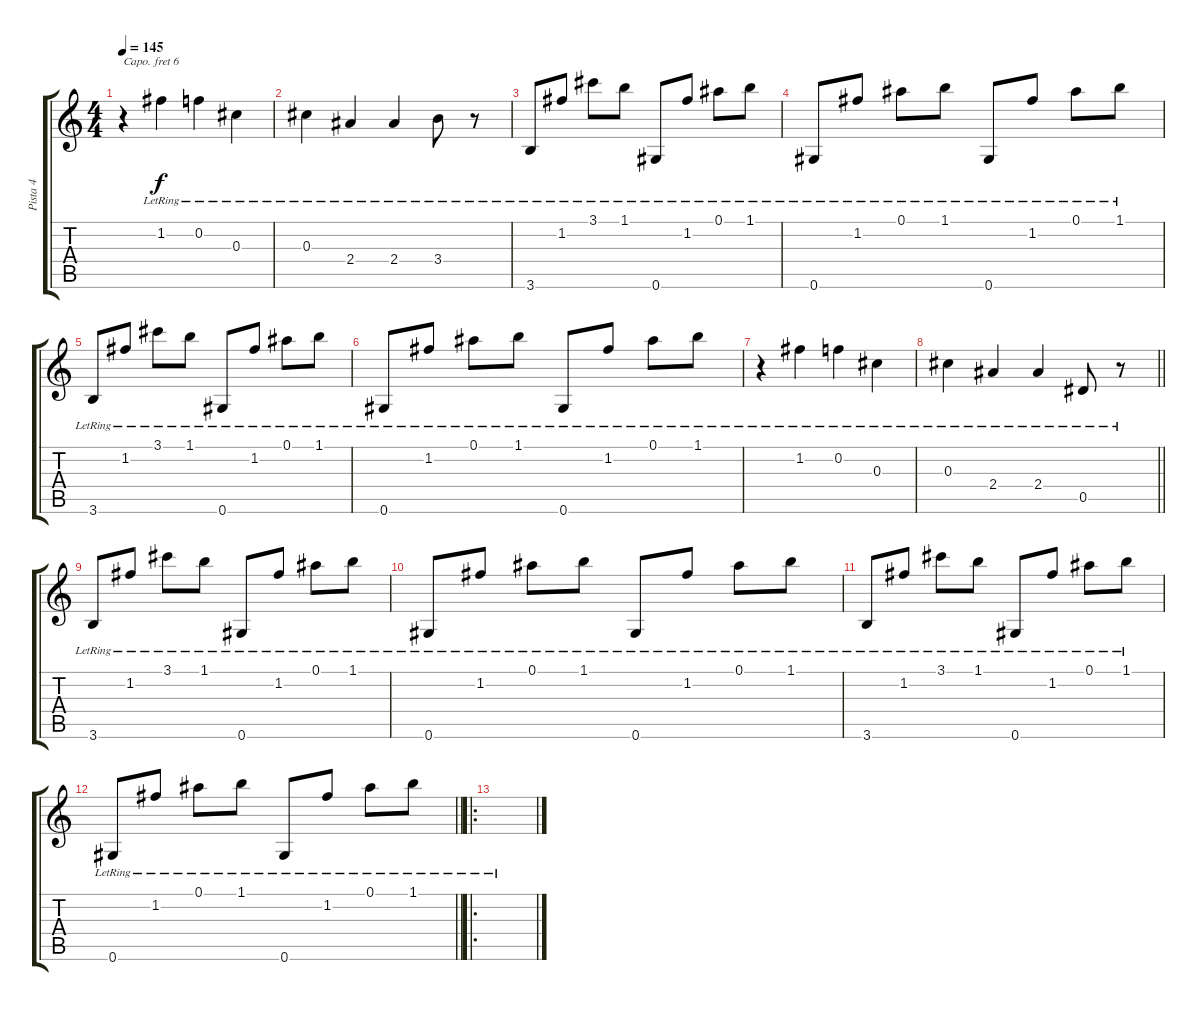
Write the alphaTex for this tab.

\track ("Pista 4" "Pista 4") {instrument electricguitarjazz}
\staff {score tabs}
\capo 6
\tuning (E4 B3 G3 D3 A2 D2) {hide}
\ts (4 4)
\tempo 145
\clef g2
\ks c
r.4{dy f} 1.2{lr}.4 0.2{lr}.4 0.3{lr}.4 |
0.3{lr}.4 2.4{lr}.4 2.4{lr}.4 3.4{lr}.8 r.8 |
3.6{lr}.8 1.2{lr}.8 3.1{lr}.8 1.1{lr}.8 0.6{lr}.8 1.2{lr}.8 0.1{lr}.8 1.1{lr}.8 |
0.6{lr}.8 1.2{lr}.8 0.1{lr}.8 1.1{lr}.8 0.6{lr}.8 1.2{lr}.8 0.1{lr}.8 1.1{lr}.8 |
3.6{lr}.8 1.2{lr}.8 3.1{lr}.8 1.1{lr}.8 0.6{lr}.8 1.2{lr}.8 0.1{lr}.8 1.1{lr}.8 |
0.6{lr}.8 1.2{lr}.8 0.1{lr}.8 1.1{lr}.8 0.6{lr}.8 1.2{lr}.8 0.1{lr}.8 1.1{lr}.8 |
r.4 1.2{lr}.4 0.2{lr}.4 0.3{lr}.4 |
\barLineRight lightlight
0.3{lr}.4 2.4{lr}.4 2.4{lr}.4 0.5{lr}.8 r.8 |
3.6{lr}.8 1.2{lr}.8 3.1{lr}.8 1.1{lr}.8 0.6{lr}.8 1.2{lr}.8 0.1{lr}.8 1.1{lr}.8 |
0.6{lr}.8 1.2{lr}.8 0.1{lr}.8 1.1{lr}.8 0.6{lr}.8 1.2{lr}.8 0.1{lr}.8 1.1{lr}.8 |
3.6{lr}.8 1.2{lr}.8 3.1{lr}.8 1.1{lr}.8 0.6{lr}.8 1.2{lr}.8 0.1{lr}.8 1.1{lr}.8 |
\barLineRight lightlight
0.6{lr}.8 1.2{lr}.8 0.1{lr}.8 1.1{lr}.8 0.6{lr}.8 1.2{lr}.8 0.1{lr}.8 1.1{lr}.8 |
\ro
